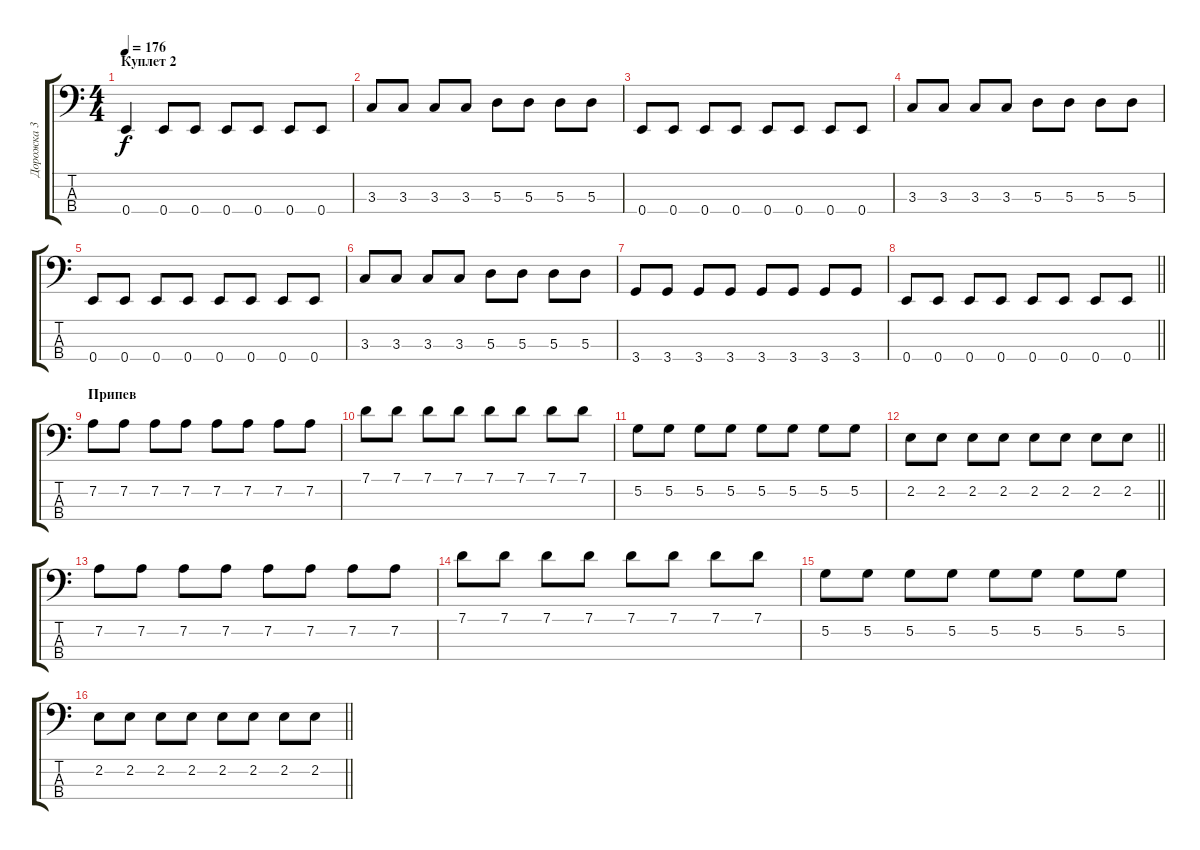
\track ("Дорожка 3" "Дорожка 3") {instrument electricbassfinger}
\staff {score tabs}
\tuning (G2 D2 A1 E1) {hide}
\ts (4 4)
\section ("" "Куплет 2")
\tempo 176
\clef f4
\ks c
0.4.4{dy f} 0.4.8 0.4.8 0.4.8 0.4.8 0.4.8 0.4.8 |
3.3.8 3.3.8 3.3.8 3.3.8 5.3.8 5.3.8 5.3.8 5.3.8 |
0.4.8 0.4.8 0.4.8 0.4.8 0.4.8 0.4.8 0.4.8 0.4.8 |
3.3.8 3.3.8 3.3.8 3.3.8 5.3.8 5.3.8 5.3.8 5.3.8 |
0.4.8 0.4.8 0.4.8 0.4.8 0.4.8 0.4.8 0.4.8 0.4.8 |
3.3.8 3.3.8 3.3.8 3.3.8 5.3.8 5.3.8 5.3.8 5.3.8 |
3.4.8 3.4.8 3.4.8 3.4.8 3.4.8 3.4.8 3.4.8 3.4.8 |
\barLineRight lightlight
0.4.8 0.4.8 0.4.8 0.4.8 0.4.8 0.4.8 0.4.8 0.4.8 |
\section ("" "Припев")
7.2.8 7.2.8 7.2.8 7.2.8 7.2.8 7.2.8 7.2.8 7.2.8 |
7.1.8 7.1.8 7.1.8 7.1.8 7.1.8 7.1.8 7.1.8 7.1.8 |
5.2.8 5.2.8 5.2.8 5.2.8 5.2.8 5.2.8 5.2.8 5.2.8 |
\barLineRight lightlight
2.2.8 2.2.8 2.2.8 2.2.8 2.2.8 2.2.8 2.2.8 2.2.8 |
7.2.8 7.2.8 7.2.8 7.2.8 7.2.8 7.2.8 7.2.8 7.2.8 |
7.1.8 7.1.8 7.1.8 7.1.8 7.1.8 7.1.8 7.1.8 7.1.8 |
5.2.8 5.2.8 5.2.8 5.2.8 5.2.8 5.2.8 5.2.8 5.2.8 |
\barLineRight lightlight
2.2.8 2.2.8 2.2.8 2.2.8 2.2.8 2.2.8 2.2.8 2.2.8
